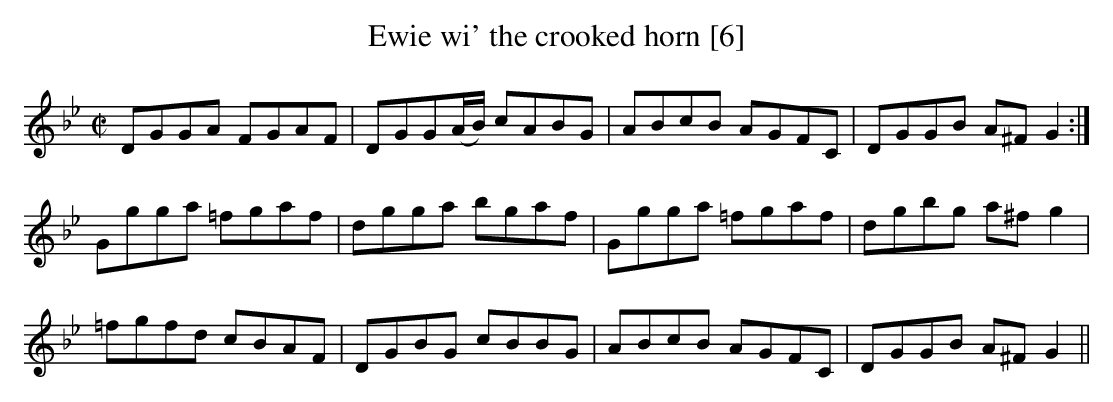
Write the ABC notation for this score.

X:1
T:Ewie wi' the crooked horn [6]
M:C|
L:1/8
K:Gmin
DGGA FGAF|DGG(A/B/) cABG|ABcB AGFC|DGGB A^F G2:|
Ggga =fgaf|dgga bgaf|Ggga =fgaf|dgbg a^f g2|
=fgfd cBAF|DGBG cBBG|ABcB AGFC|DGGB A^F G2||
